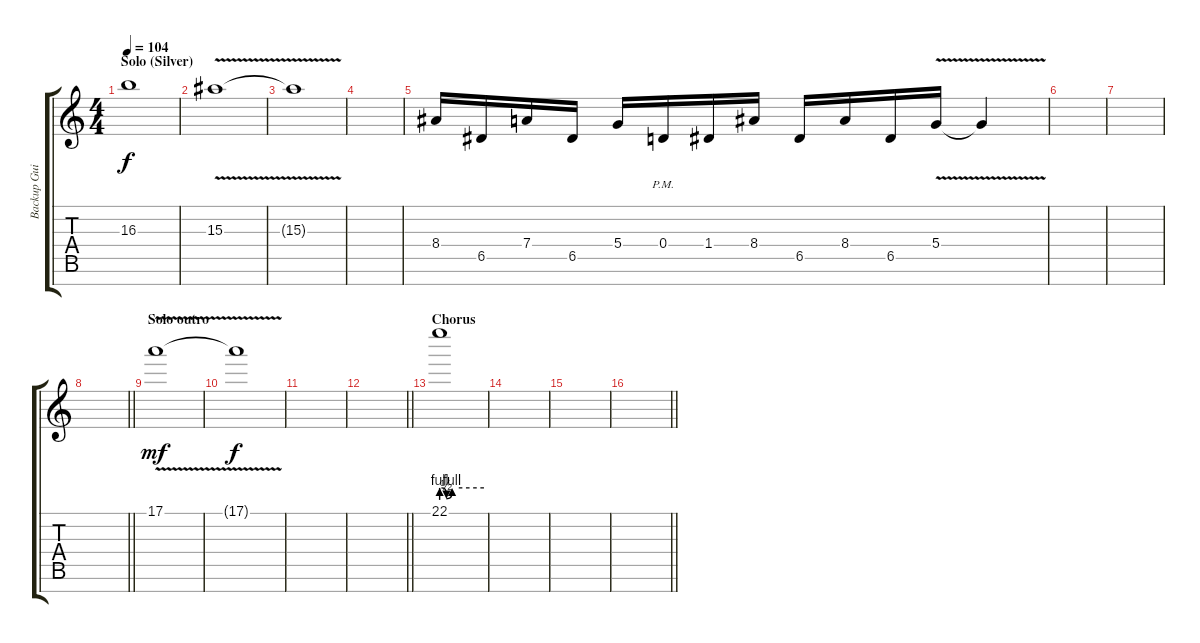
\track ("Backup Guitar" "Backup Gui") {instrument distortionguitar}
\staff {score tabs}
\tuning (E4 B3 G3 D3 A2 E2 B1) {hide}
\ts (4 4)
\section ("" "Solo (Silver)")
\tempo 104
\clef g2
\ks c
16.3{t}.1{dy f} |
15.3{v}.1{volume 0} |
15.3{t}.1 |
|
8.4.16{volume 14 balance 16} 6.5.16 7.4.16 6.5.16 5.4.16 0.4{pm}.16 1.4.16 8.4.16 6.5.16 8.4.16 6.5.16 5.4{v}.16 5.4{t}.4 |
|
|
\barLineRight lightlight
|
\section ("" "Solo outro")
17.1{v}.1{dy mf} |
17.1{t}.1{dy f volume 0} |
|
\barLineRight lightlight
|
\section ("" "Chorus")
22.1{be (custom 0 4 7 2 15 4 60 4)}.1{volume 0 balance 8} |
|
|
\barLineRight lightlight
